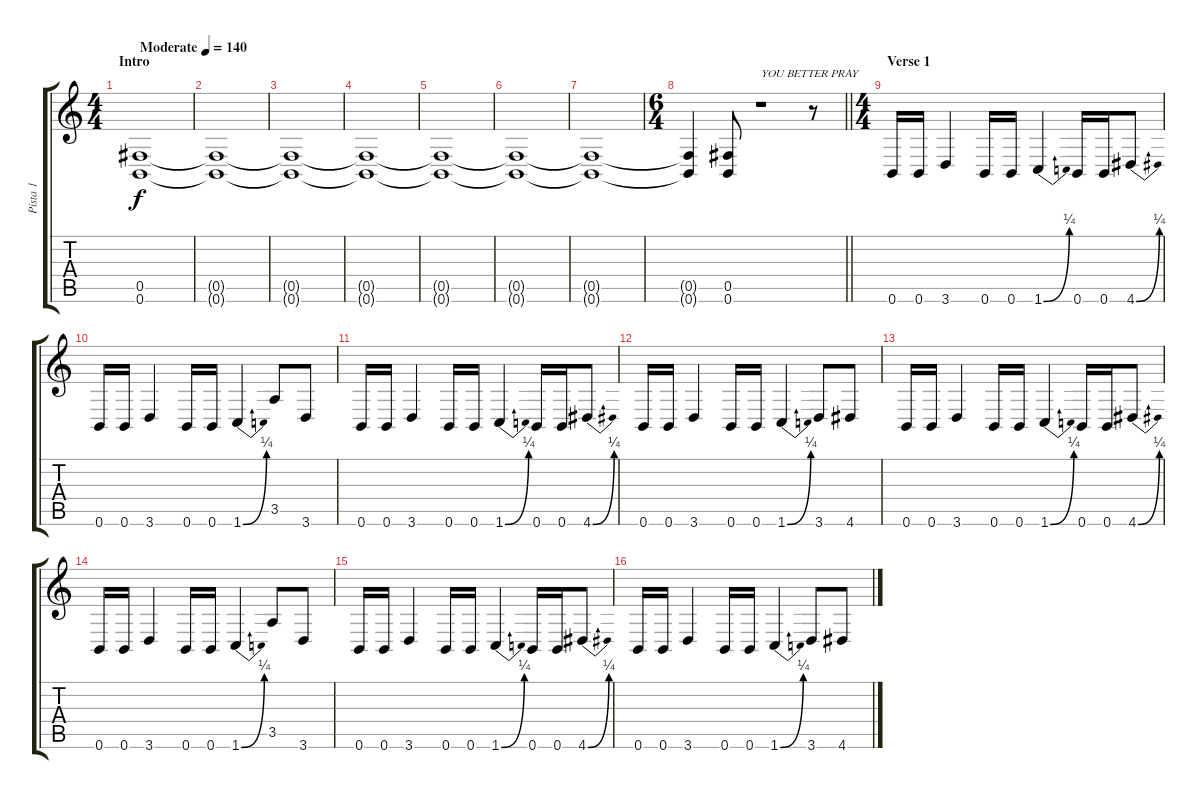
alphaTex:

\track ("Pista 1" "Pista 1") {instrument distortionguitar}
\staff {score tabs}
\tuning (Db4 Ab3 E3 B2 Gb2 B1) {hide}
\ts (4 4)
\section ("" "Intro")
\tempo (140 "Moderate")
\clef g2
\ks c
(0.5 0.6).1{dy f instrument distortionguitar} |
(0.5{t} 0.6{t}).1 |
(0.5{t} 0.6{t}).1 |
(0.5{t} 0.6{t}).1 |
(0.5{t} 0.6{t}).1 |
(0.5{t} 0.6{t}).1 |
(0.5{t} 0.6{t}).1 |
\ts (6 4)
\barLineRight lightlight
(0.5{t} 0.6{t}).4 (0.5 0.6).8 r.1{txt "YOU BETTER PRAY"} r.8 |
\ts (4 4)
\section ("" "Verse 1")
0.6.16 0.6.16 3.6.4 0.6.16 0.6.16 1.6{be (bend 0 0 60 1)}.4 0.6.16 0.6.16 4.6{be (bend 0 0 60 1)}.8 |
0.6.16 0.6.16 3.6.4 0.6.16 0.6.16 1.6{be (bend 0 0 60 1)}.4 3.5.8 3.6.8 |
0.6.16 0.6.16 3.6.4 0.6.16 0.6.16 1.6{be (bend 0 0 60 1)}.4 0.6.16 0.6.16 4.6{be (bend 0 0 60 1)}.8 |
0.6.16 0.6.16 3.6.4 0.6.16 0.6.16 1.6{be (bend 0 0 60 1)}.4 3.6.8 4.6.8 |
0.6.16 0.6.16 3.6.4 0.6.16 0.6.16 1.6{be (bend 0 0 60 1)}.4 0.6.16 0.6.16 4.6{be (bend 0 0 60 1)}.8 |
0.6.16 0.6.16 3.6.4 0.6.16 0.6.16 1.6{be (bend 0 0 60 1)}.4 3.5.8 3.6.8 |
0.6.16 0.6.16 3.6.4 0.6.16 0.6.16 1.6{be (bend 0 0 60 1)}.4 0.6.16 0.6.16 4.6{be (bend 0 0 60 1)}.8 |
0.6.16 0.6.16 3.6.4 0.6.16 0.6.16 1.6{be (bend 0 0 60 1)}.4 3.6.8 4.6.8
